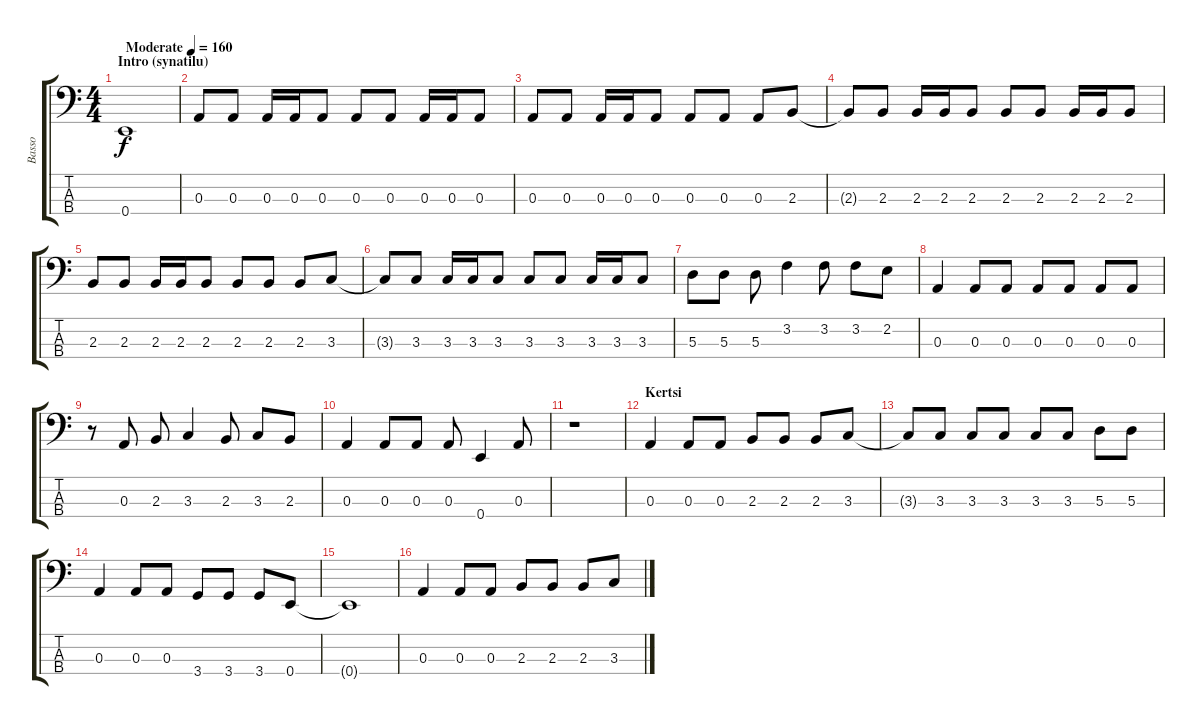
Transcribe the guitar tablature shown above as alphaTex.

\track ("Basso" "Basso") {instrument electricbassfinger}
\staff {score tabs}
\tuning (G2 D2 A1 E1) {hide}
\ts (4 4)
\section ("" "Intro (synatilu)")
\tempo (160 "Moderate")
\clef f4
\ks c
0.4.1{dy f instrument electricbassfinger} |
0.3.8 0.3.8 0.3.16 0.3.16 0.3.8 0.3.8 0.3.8 0.3.16 0.3.16 0.3.8 |
0.3.8 0.3.8 0.3.16 0.3.16 0.3.8 0.3.8 0.3.8 0.3.8 2.3.8 |
2.3{t}.8 2.3.8 2.3.16 2.3.16 2.3.8 2.3.8 2.3.8 2.3.16 2.3.16 2.3.8 |
2.3.8 2.3.8 2.3.16 2.3.16 2.3.8 2.3.8 2.3.8 2.3.8 3.3.8 |
3.3{t}.8 3.3.8 3.3.16 3.3.16 3.3.8 3.3.8 3.3.8 3.3.16 3.3.16 3.3.8 |
5.3.8 5.3.8 5.3.8 3.2.4 3.2.8 3.2.8 2.2.8 |
0.3.4 0.3.8 0.3.8 0.3.8 0.3.8 0.3.8 0.3.8 |
r.8 0.3.8 2.3.8 3.3.4 2.3.8 3.3.8 2.3.8 |
0.3.4 0.3.8 0.3.8 0.3.8 0.4.4 0.3.8 |
r.1 |
\section ("" "Kertsi")
0.3.4 0.3.8 0.3.8 2.3.8 2.3.8 2.3.8 3.3.8 |
3.3{t}.8 3.3.8 3.3.8 3.3.8 3.3.8 3.3.8 5.3.8 5.3.8 |
0.3.4 0.3.8 0.3.8 3.4.8 3.4.8 3.4.8 0.4.8 |
0.4{t}.1 |
0.3.4 0.3.8 0.3.8 2.3.8 2.3.8 2.3.8 3.3.8
